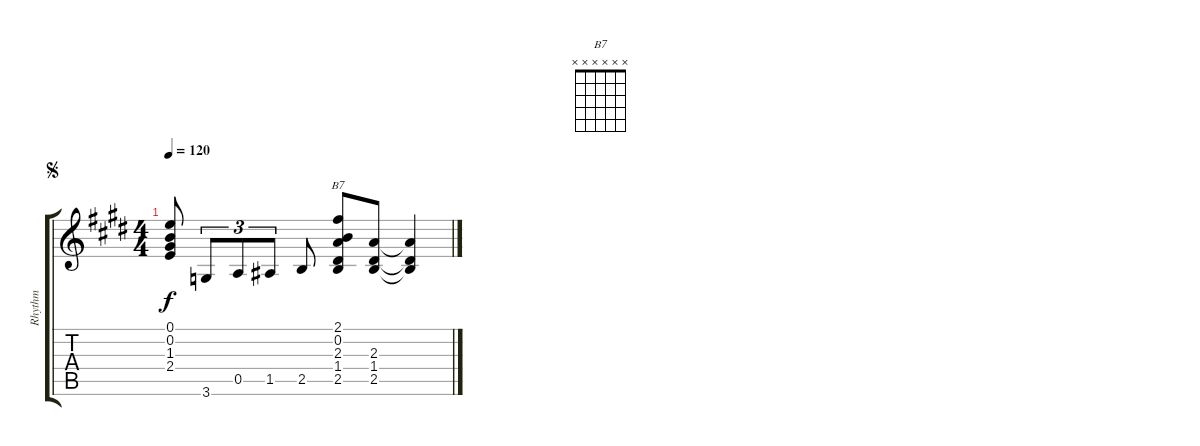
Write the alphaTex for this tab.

\track ("Rhythm" "Rhythm") {instrument overdrivenguitar}
\staff {score tabs}
\tuning (E4 B3 G3 D3 A2 E2) {hide}
\chord ("B7" x x x x x x)
\ts (4 4)
\jump segno
\tempo 120
\clef g2
\ks c#minor
(0.1 0.2 1.3 2.4).8{dy f} 3.6.8{tu (3 2)} 0.5.8{tu (3 2)} 1.5.8{tu (3 2)} 2.5.8 (2.1 0.2 2.3 1.4 2.5).8{ch "B7"} (2.3 1.4 2.5).8 (2.3{t} 1.4{t} 2.5{t}).4
